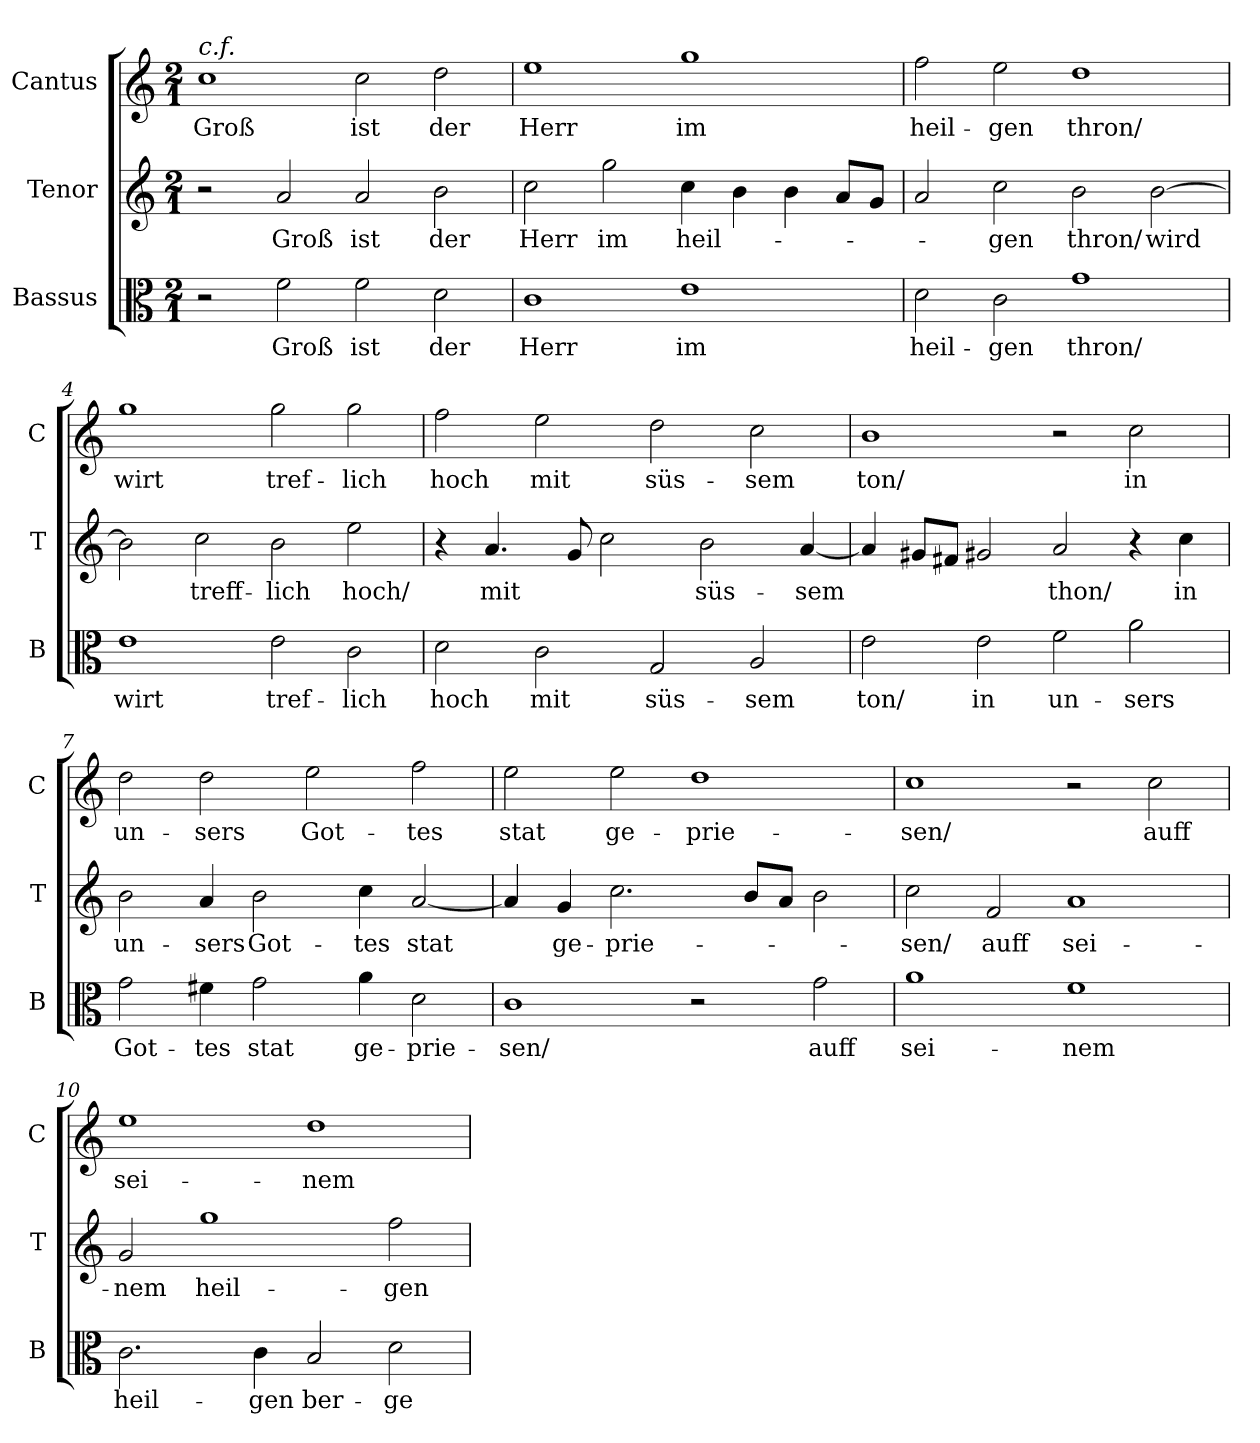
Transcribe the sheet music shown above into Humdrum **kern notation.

**kern	**text	**kern	**text	**kern	**text
*part3	*part3	*part2	*part2	*part1	*part1
*staff3	*staff3	*staff2	*staff2	*staff1	*staff1
*I"Bassus	*	*I"Tenor	*	*I"Cantus	*
*I'B	*	*I'T	*	*I'C	*
*clefC3	*	*clefG2	*	*clefG2	*
*k[]	*	*k[]	*	*k[]	*
*C:ion	*	*C:ion	*	*C:ion	*
*M2/1	*	*M2/1	*	*M2/1	*
*MM180	*	*MM180	*	*MM180	*
=1	=1	=1	=1	=1	=1
!	!	!	!	!LO:TX:a:i:t=c.f.	!
2r	.	2r	.	1cc	Groß
2f	Groß	2a	Groß	.	.
2f	ist	2a	ist	2cc	ist
2d	der	2b	der	2dd	der
=2	=2	=2	=2	=2	=2
1c	Herr	2cc	Herr	1ee	Herr
.	.	2gg	im	.	.
1e	im	4cc	heil-	1gg	im
.	.	4b	.	.	.
.	.	4b	.	.	.
.	.	8a/L	.	.	.
.	.	8g/J	.	.	.
=3	=3	=3	=3	=3	=3
2d	heil-	2a	.	2ff	heil-
2c	-gen	2cc	-gen	2ee	-gen
1g	thron/	2b	thron/	1dd	thron/
.	.	[2b	wird	.	.
=4	=4	=4	=4	=4	=4
1e	wirt	2b]	.	1gg	wirt
.	.	2cc	treff-	.	.
2e	tref-	2b	-lich	2gg	tref-
2c	-lich	2ee	hoch/	2gg	-lich
=5	=5	=5	=5	=5	=5
2d	hoch	4r	.	2ff	hoch
.	.	4.a	mit	.	.
2c	mit	.	.	2ee	mit
.	.	8g	.	.	.
.	.	2cc	.	.	.
2G	süs-	.	.	2dd	süs-
.	.	2b	süs-	.	.
2A	-sem	.	.	2cc	-sem
.	.	[4a	-sem	.	.
=6	=6	=6	=6	=6	=6
2e	ton/	4a]	.	1b	ton/
.	.	8g#X/L	.	.	.
.	.	8f#X/J	.	.	.
2e	in	2g#X	.	.	.
2f	un-	2a	thon/	2r	.
2a	-sers	4r	.	2cc	in
.	.	4cc	in	.	.
=7	=7	=7	=7	=7	=7
2g	Got-	2b	un-	2dd	un-
4f#X	-tes	4a	-sers	2dd	-sers
2g	stat	2b	Got-	.	.
.	.	.	.	2ee	Got-
4a	ge-	4cc	-tes	.	.
2d	-prie-	[2a	stat	2ff	-tes
=8	=8	=8	=8	=8	=8
1c	-sen/	4a]	.	2ee	stat
.	.	4g	ge-	.	.
.	.	2.cc	-prie-	2ee	ge-
2r	.	.	.	1dd	-prie-
.	.	8b/L	.	.	.
.	.	8a/J	.	.	.
2g	auff	2b	.	.	.
=9	=9	=9	=9	=9	=9
1a	sei-	2cc	-sen/	1cc	-sen/
.	.	2f	auff	.	.
1f	-nem	1a	sei-	2r	.
.	.	.	.	2cc	auff
=10	=10	=10	=10	=10	=10
2.c	heil-	2g	-nem	1ee	sei-
.	.	1gg	heil-	.	.
4c	-gen	.	.	.	.
2B	ber-	.	.	1dd	-nem
2d	-ge	2ff	-gen	.	.
=	=	=	=	=	=
*-	*-	*-	*-	*-	*-
